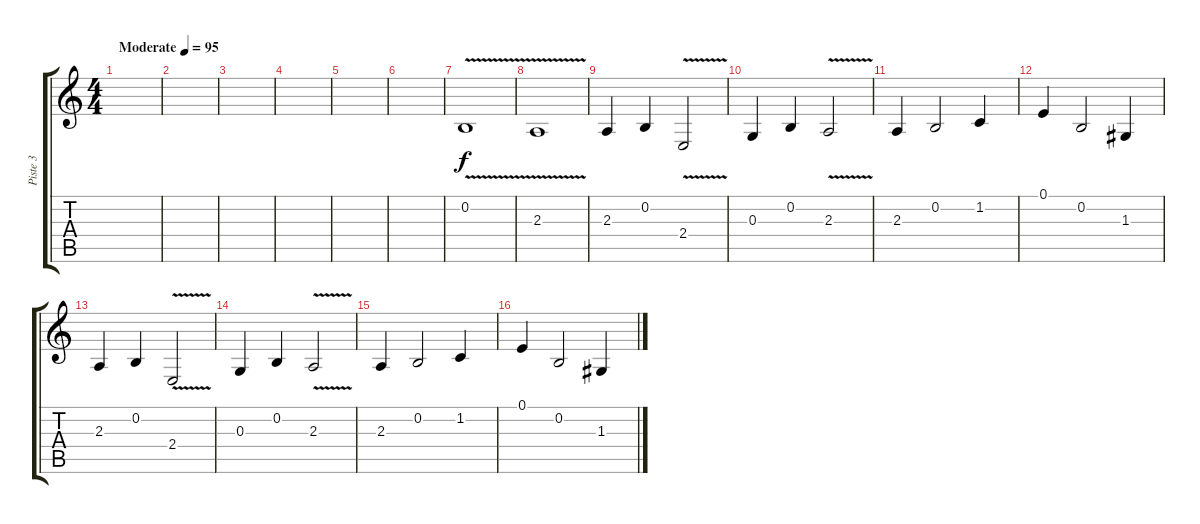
\track ("Piste 3" "Piste 3") {instrument shakuhachi}
\staff {score tabs}
\tuning (E4 B3 G3 D3 A2 E2) {hide}
\ts (4 4)
\tempo (95 "Moderate")
\clef g2
\ks c
|
|
|
|
|
|
0.2{v}.1 |
2.3{v}.1 |
2.3.4 0.2.4 2.4{v}.2 |
0.3.4 0.2.4 2.3{v}.2 |
2.3.4 0.2.2 1.2.4 |
0.1.4 0.2.2 1.3.4 |
2.3.4 0.2.4 2.4{v}.2 |
0.3.4 0.2.4 2.3{v}.2 |
2.3.4 0.2.2 1.2.4 |
0.1.4 0.2.2 1.3.4
